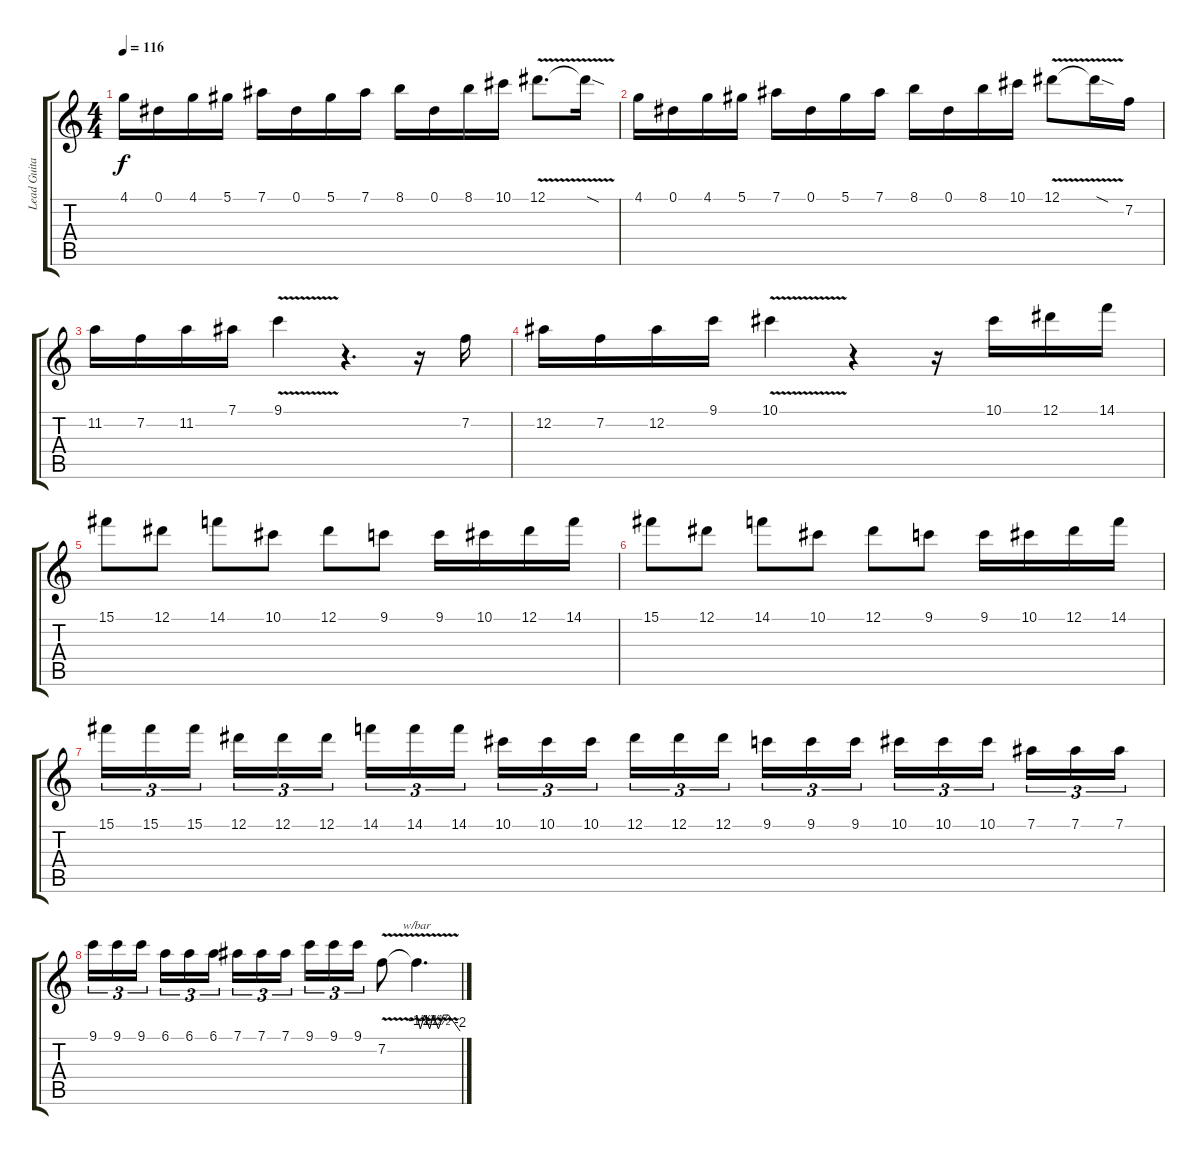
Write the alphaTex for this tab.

\track ("Lead Guitar" "Lead Guita") {instrument distortionguitar}
\staff {score tabs}
\tuning (Eb4 Bb3 Gb3 Db3 Ab2 Eb2) {hide}
\ts (4 4)
\tempo 116
\clef g2
\ks c
4.1.16{dy f} 0.1.16 4.1.16 5.1.16 7.1.16 0.1.16 5.1.16 7.1.16 8.1.16 0.1.16 8.1.16 10.1.16 12.1{v}.8{d} 12.1{sod t}.16 |
4.1.16 0.1.16 4.1.16 5.1.16 7.1.16 0.1.16 5.1.16 7.1.16 8.1.16 0.1.16 8.1.16 10.1.16 12.1{v}.8 12.1{sod t}.16 7.2.16 |
11.2.16 7.2.16 11.2.16 7.1.16 9.1{v}.4 r.4{d} r.16 7.2.16 |
12.2.16 7.2.16 12.2.16 9.1.16 10.1{v}.4 r.4 r.16 10.1.16 12.1.16 14.1.16 |
15.1.8 12.1.8 14.1.8 10.1.8 12.1.8 9.1.8 9.1.16 10.1.16 12.1.16 14.1.16 |
15.1.8 12.1.8 14.1.8 10.1.8 12.1.8 9.1.8 9.1.16 10.1.16 12.1.16 14.1.16 |
15.1.16{tu (3 2)} 15.1.16{tu (3 2)} 15.1.16{tu (3 2) beam splitsecondary} 12.1.16{tu (3 2)} 12.1.16{tu (3 2)} 12.1.16{tu (3 2)} 14.1.16{tu (3 2)} 14.1.16{tu (3 2)} 14.1.16{tu (3 2) beam splitsecondary} 10.1.16{tu (3 2)} 10.1.16{tu (3 2)} 10.1.16{tu (3 2)} 12.1.16{tu (3 2)} 12.1.16{tu (3 2)} 12.1.16{tu (3 2) beam splitsecondary} 9.1.16{tu (3 2)} 9.1.16{tu (3 2)} 9.1.16{tu (3 2)} 10.1.16{tu (3 2)} 10.1.16{tu (3 2)} 10.1.16{tu (3 2) beam splitsecondary} 7.1.16{tu (3 2)} 7.1.16{tu (3 2)} 7.1.16{tu (3 2)} |
9.1.16{tu (3 2)} 9.1.16{tu (3 2)} 9.1.16{tu (3 2) beam splitsecondary} 6.1.16{tu (3 2)} 6.1.16{tu (3 2)} 6.1.16{tu (3 2)} 7.1.16{tu (3 2)} 7.1.16{tu (3 2)} 7.1.16{tu (3 2) beam splitsecondary} 9.1.16{tu (3 2)} 9.1.16{tu (3 2)} 9.1.16{tu (3 2)} 7.2{v}.8 7.2{t}.4{d tbe (custom default 0 0 5 -6 11 0 18 -6 23 0 30 -6 37 0 44 0 60 -8)}
